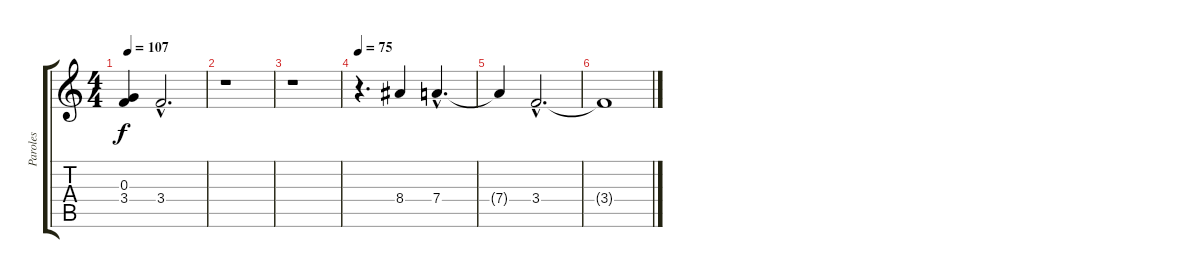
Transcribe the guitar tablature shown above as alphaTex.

\track ("Paroles" "Paroles") {instrument fretlessbass}
\staff {score tabs}
\tuning (E4 B3 G3 D3 A2 E2) {hide}
\ts (4 4)
\tempo 107
\clef g2
\ks c
(0.3{t} 3.4{t}).4{dy f} 3.4{hac}.2{d} |
r.1 |
r.1 |
\tempo 75
r.4{d} 8.4.4 7.4{hac}.4{d} |
7.4{t}.4 3.4{hac}.2{d} |
3.4{t}.1
